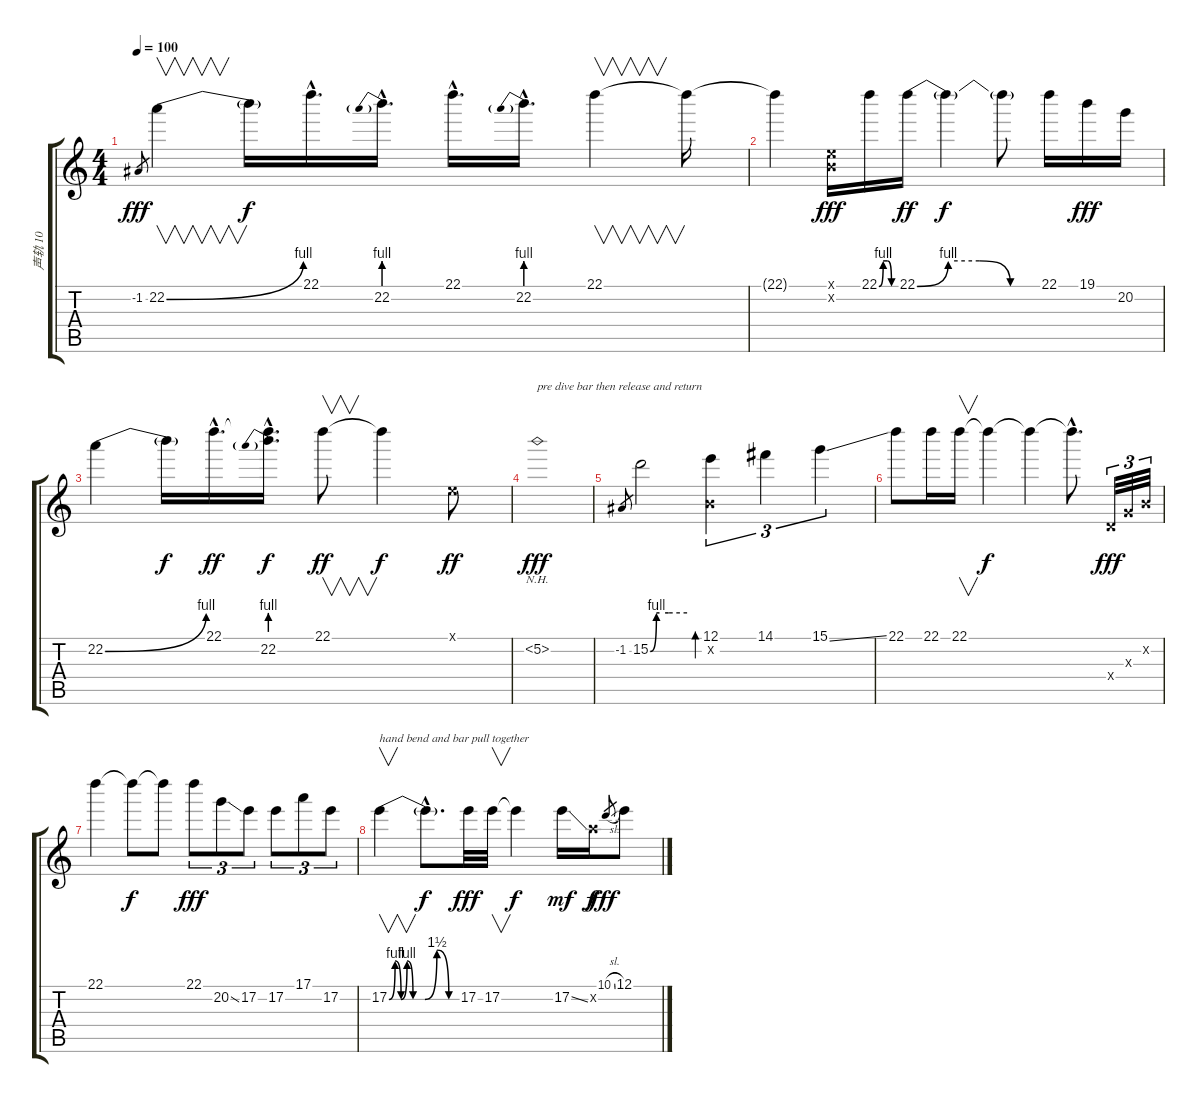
\track ("声轨 10" "声轨 10") {instrument distortionguitar}
\staff {score tabs}
\tuning (E4 B3 G3 D3 A2 E2) {hide}
\ts (4 4)
\tempo 100
\clef g2
\ks c
-1.2.8{gr dy fff} 22.2{be (bend 0 0 60 4)}.4{v} 22.2{t}.16{dy f} 22.1{hac}.16{d} 22.2{be (prebend 0 4 60 4) hac}.16{d} 22.1{hac}.16{d} 22.2{be (prebend 0 4 60 4) hac}.16{d} 22.1.4{v} 22.1{t}.16 |
22.1{t}.4 (0.1{x} 0.2{x}).16{dy fff} 22.1{be (custom 0 0 15 4 30 4 45 0 60 0)}.16 22.1{be (custom 0 0 15 4 30 4 45 0 60 0)}.16{dy ff} 22.1{t}.4{dy f} 22.1{t}.8 22.1.16 19.1.16{dy fff} 20.2.16 |
22.2{be (bend 0 0 60 4)}.4 22.2{t}.16{dy f} 22.1{hac}.16{d dy ff} (22.1{hac t} 22.2{be (prebend 0 4 60 4) hac}).16{d dy f} 22.1.8{v dy ff} 22.1{t}.4{dy f} 0.1{x}.8{dy ff} |
5.2{nh}.1{txt "pre dive bar then release and return" dy fff volume 0} |
-1.2.8{gr} 15.2{be (custom 0 0 10 4 15 4 30 4 60 4)}.2{volume 16} (12.1 0.2{x}).4{tu (3 2) bd 120} 14.1.4{tu (3 2)} 15.1{ss}.4{tu (3 2)} |
22.1.8 22.1.16 22.1.16{v} 22.1{t}.4{dy f} 22.1{t}.4 22.1{hac t}.8{d} 0.4{x}.32{tu (3 2) dy fff} 0.3{x}.32{tu (3 2)} 0.2{x}.32{tu (3 2)} |
22.1.4{volume 13} 22.1{t}.8{dy f} 22.1{t}.8 22.1.8{tu (3 2) dy fff volume 16} 20.2{ss}.8{tu (3 2)} 17.2.8{tu (3 2)} 17.2.8{tu (3 2)} 17.1.8{tu (3 2)} 17.2.8{tu (3 2)} |
17.2{be (custom 0 0 5 4 10 0 15 4 20 0 30 0 40 6 50 0 60 0)}.4{v txt "hand bend and bar pull together"} 17.2{hac t}.8{d dy f} 17.2.32{dy fff} 17.2.32{v} 17.2{t}.4{dy f} 17.2{ss}.16{dy mf} 10.2{x}.16{dy f} 10.1{sl}.8{gr dy fff} 12.1.8
